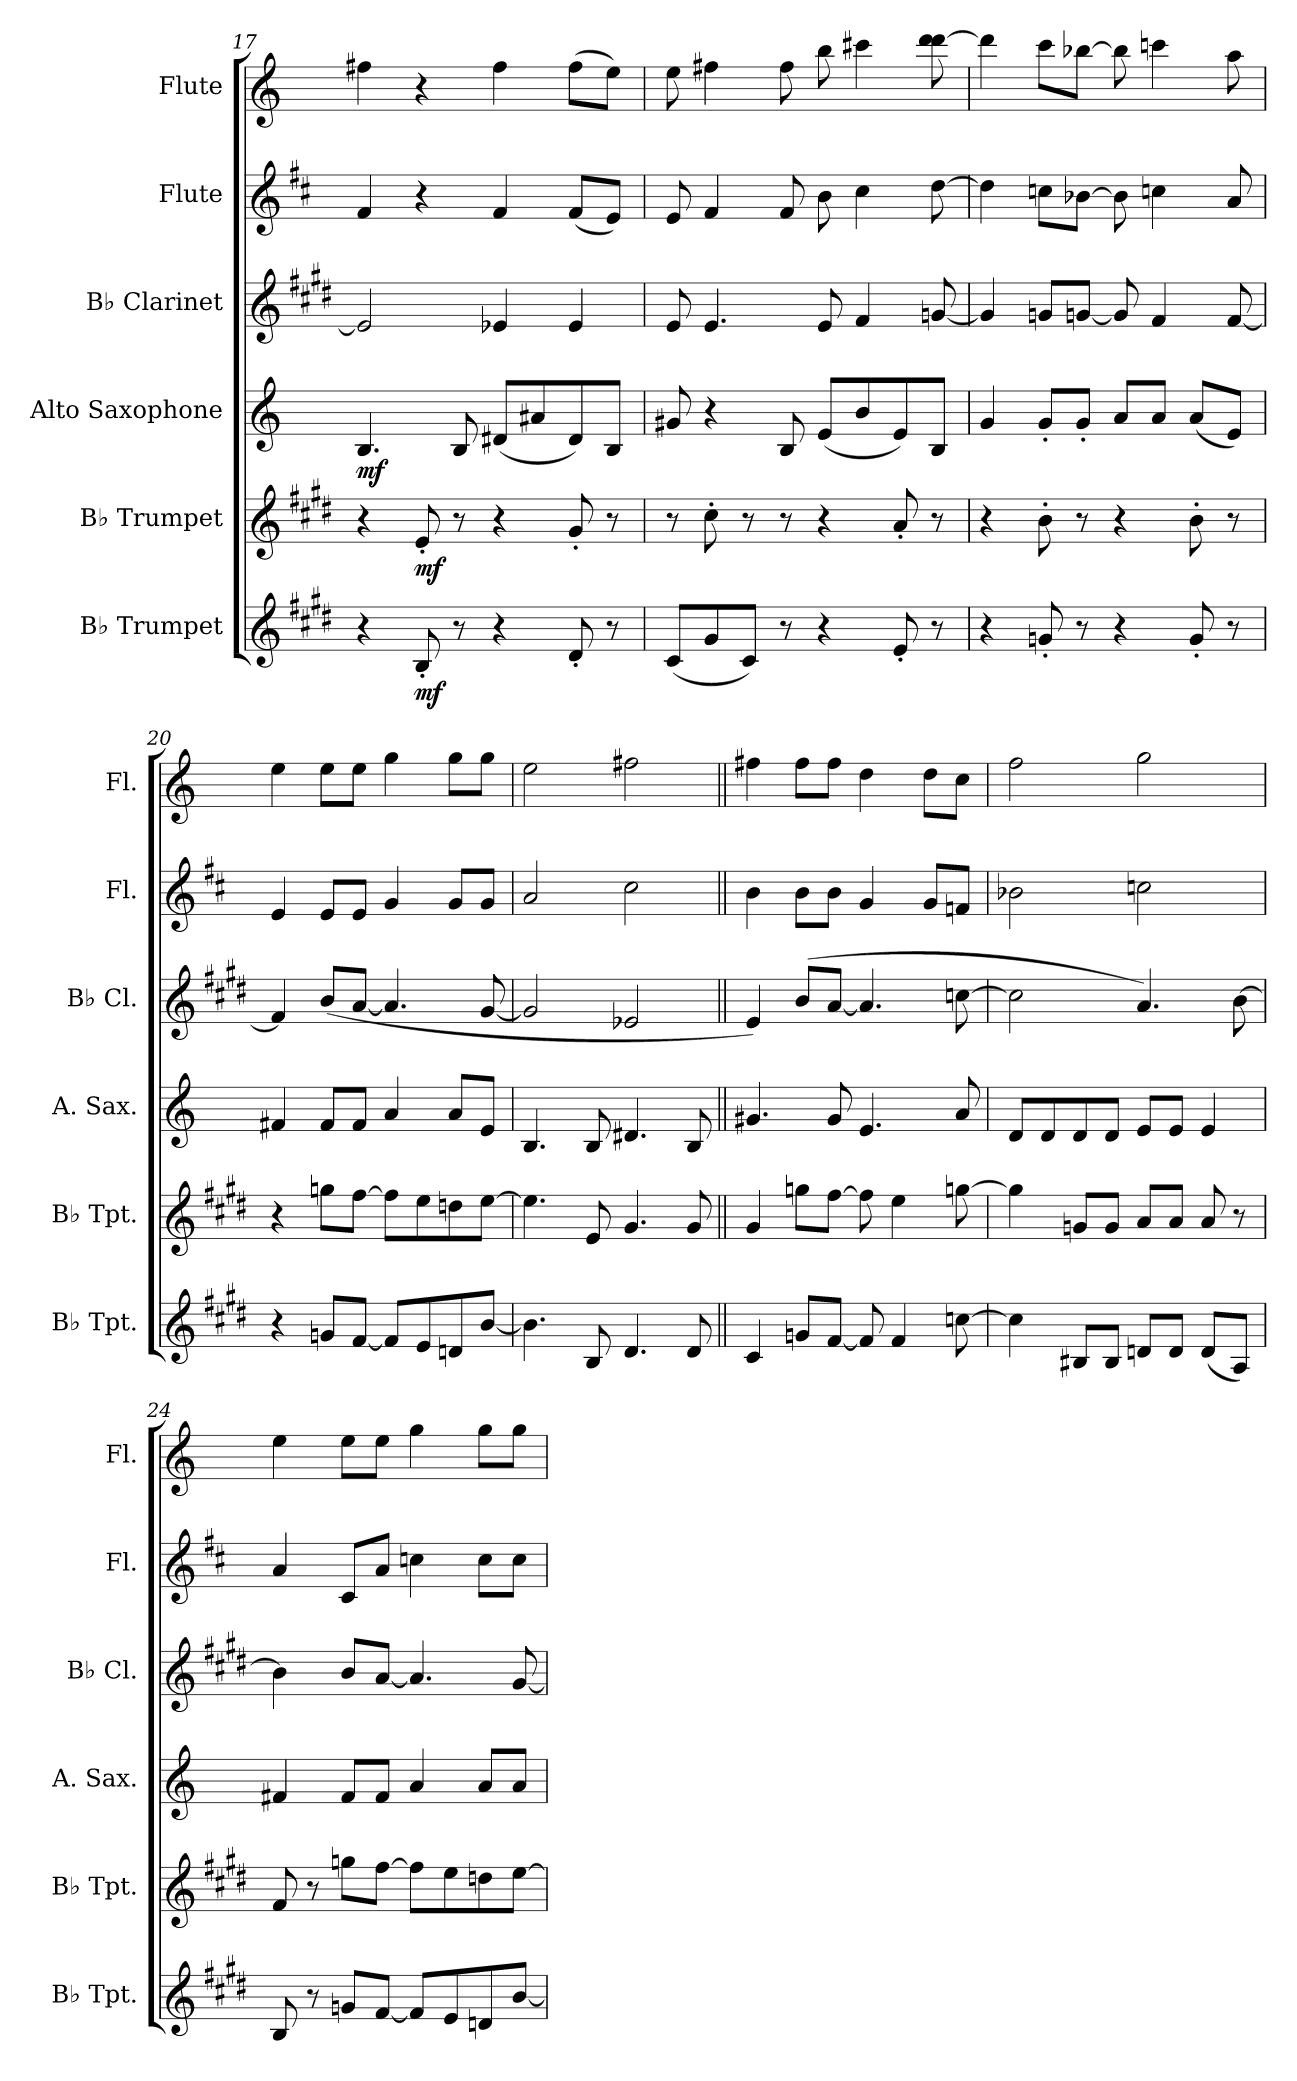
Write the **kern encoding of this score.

**kern	**dynam	**kern	**dynam	**kern	**dynam	**kern	**kern	**kern
*part6	*part6	*part5	*part5	*part4	*part4	*part3	*part2	*part1
*staff6	*staff6	*staff5	*staff5	*staff4	*staff4	*staff3	*staff2	*staff1
*I"B♭ Trumpet	*	*I"B♭ Trumpet	*	*I"Alto Saxophone	*	*I"B♭ Clarinet	*I"Flute	*I"Flute
*I'B♭ Tpt.	*	*I'B♭ Tpt.	*	*I'A. Sax.	*	*I'B♭ Cl.	*I'Fl.	*I'Fl.
!!LO:PB:g=z
*clefG2	*	*clefG2	*	*clefG2	*	*clefG2	*clefG2	*clefG2
*ITrd1c2	*	*ITrd1c2	*	*ITrd5c9	*	*ITrd1c2	*	*
*k[f#c#]	*	*k[f#c#]	*	*k[b-e-a-]	*	*k[f#c#]	*k[f#c#]	*k[]
*D:	*	*D:	*	*E-:	*	*D:	*D:	*C:
=17	=17	=17	=17	=17	=17	=17	=17	=17
!	!	!	!	!	!LO:DY:b	!	!	!
4r	.	4r	.	4.D/	mf	2d/]	4f#/	4ff#X\
!	!LO:DY:b	!	!LO:DY:b	!	!	!	!	!
8A'/	mf	8d'/	mf	.	.	.	4r	4r
8r	.	8r	.	8D/	.	.	.	.
4r	.	4r	.	(8F#X/L	.	4d-X/	4f#/	4ff#\
.	.	.	.	8c#X/	.	.	.	.
8c#'/	.	8f#'/	.	8F#/)	.	4d-/	(8f#/L	(8ff#\L
8r	.	8r	.	8D/J	.	.	8e/J)	8ee\J)
=18	=18	=18	=18	=18	=18	=18	=18	=18
(8B/L	.	8r	.	8Bn/	.	8d/	8e/	8ee\
8f#/	.	8b'\	.	4r	.	4.d/	4f#/	4ff#X\
8B/J)	.	8r	.	.	.	.	.	.
8r	.	8r	.	8D/	.	.	8f#/	8ff#\
4r	.	4r	.	(8G/L	.	8d/	8b\	8bb\
.	.	.	.	8d/	.	4e/	4cc#\	4ccc#X\
8d'/	.	8g'/	.	8G/)	.	.	.	.
8r	.	8r	.	8D/J	.	[8fn/	[8dd\	8ddd\ [8ddd\
=19	=19	=19	=19	=19	=19	=19	=19	=19
4r	.	4r	.	4B-/	.	4f/]	4dd\]	4ddd\]
8fn'/	.	8a'\	.	8B-'/L	.	8fn/L	8ccn\L	8ccc\L
8r	.	8r	.	8B-'/J	.	[8fn/J	[8b-X\J	[8bb-X\J
4r	.	4r	.	8c/L	.	8f/]	8b-\]	8bb-\]
.	.	.	.	8c/J	.	4e/	4ccn\	4cccn\
8f'/	.	8a'\	.	(8c/L	.	.	.	.
8r	.	8r	.	8G/J)	.	[8e/	8a/	8aa\
!!LO:LB:g=z
=20	=20	=20	=20	=20	=20	=20	=20	=20
4r	.	4r	.	4An/	.	4e/]	4e/	4ee\
8fn/L	.	8ffn\L	.	8A/L	.	(8a/L	8e/L	8ee\L
[8e/J	.	[8ee\J	.	8A/J	.	[8g/J	8e/J	8ee\J
8e/L]	.	8ee\L]	.	4c/	.	4.g/]	4g/	4gg\
8d/	.	8dd\	.	.	.	.	.	.
8cn/	.	8ccn\	.	8c/L	.	.	8g/L	8gg\L
[8a/J	.	[8dd\J	.	8G/J	.	[8f#/	8g/J	8gg\J
=21	=21	=21	=21	=21	=21	=21	=21	=21
4.a\]	.	4.dd\]	.	4.D/	.	2f#/]	2a/	2ee\
8A/	.	8d/	.	8D/	.	.	.	.
4.c#/	.	4.f#/	.	4.F#X/	.	2d-X/	2cc#\	2ff#X\
8c#/	.	8f#/	.	8D/	.	.	.	.
=22||	=22||	=22||	=22||	=22||	=22||	=22||	=22||	=22||
4B/	.	4f#/	.	4.Bn/	.	4d/)	4b\	4ff#X\
8fn/L	.	8ffn\L	.	.	.	(8a/L	8b\L	8ff#\L
[8e/J	.	[8ee\J	.	8B/	.	[8g/J	8b\J	8ff#\J
8e/]	.	8ee\]	.	4.G/	.	4.g/]	4g/	4dd\
4e/	.	4dd\	.	.	.	.	.	.
.	.	.	.	.	.	.	8g/L	8dd\L
[8b-X\	.	[8ffn\	.	8c/	.	[8b-X\	8fn/J	8cc\J
=23	=23	=23	=23	=23	=23	=23	=23	=23
4b-\]	.	4ff\]	.	8F/L	.	2b-\]	2b-X\	2ff\
.	.	.	.	8F/	.	.	.	.
8A#X/L	.	8fn/L	.	8F/	.	.	.	.
8A#/J	.	8f/J	.	8F/J	.	.	.	.
8cn/L	.	8g/L	.	8G/L	.	4.g/)	2ccn\	2gg\
8c/J	.	8g/J	.	8G/J	.	.	.	.
(8c/L	.	8g/	.	4G/	.	.	.	.
8G/J)	.	8r	.	.	.	[8a\	.	.
!!LO:PB:g=z
=24	=24	=24	=24	=24	=24	=24	=24	=24
8A/	.	8e/	.	4An/	.	4a\]	4a/	4ee\
8r	.	8r	.	.	.	.	.	.
8fn/L	.	8ffn\L	.	8A/L	.	8a/L	8c#/L	8ee\L
[8e/J	.	[8ee\J	.	8A/J	.	[8g/J	8a/J	8ee\J
8e/L]	.	8ee\L]	.	4c/	.	4.g/]	4ccn\	4gg\
8d/	.	8dd\	.	.	.	.	.	.
8cn/	.	8ccn\	.	8c/L	.	.	8cc\L	8gg\L
[8a/J	.	[8dd\J	.	8c/J	.	[8f#/	8cc\J	8gg\J
=	=	=	=	=	=	=	=	=
*-	*-	*-	*-	*-	*-	*-	*-	*-
